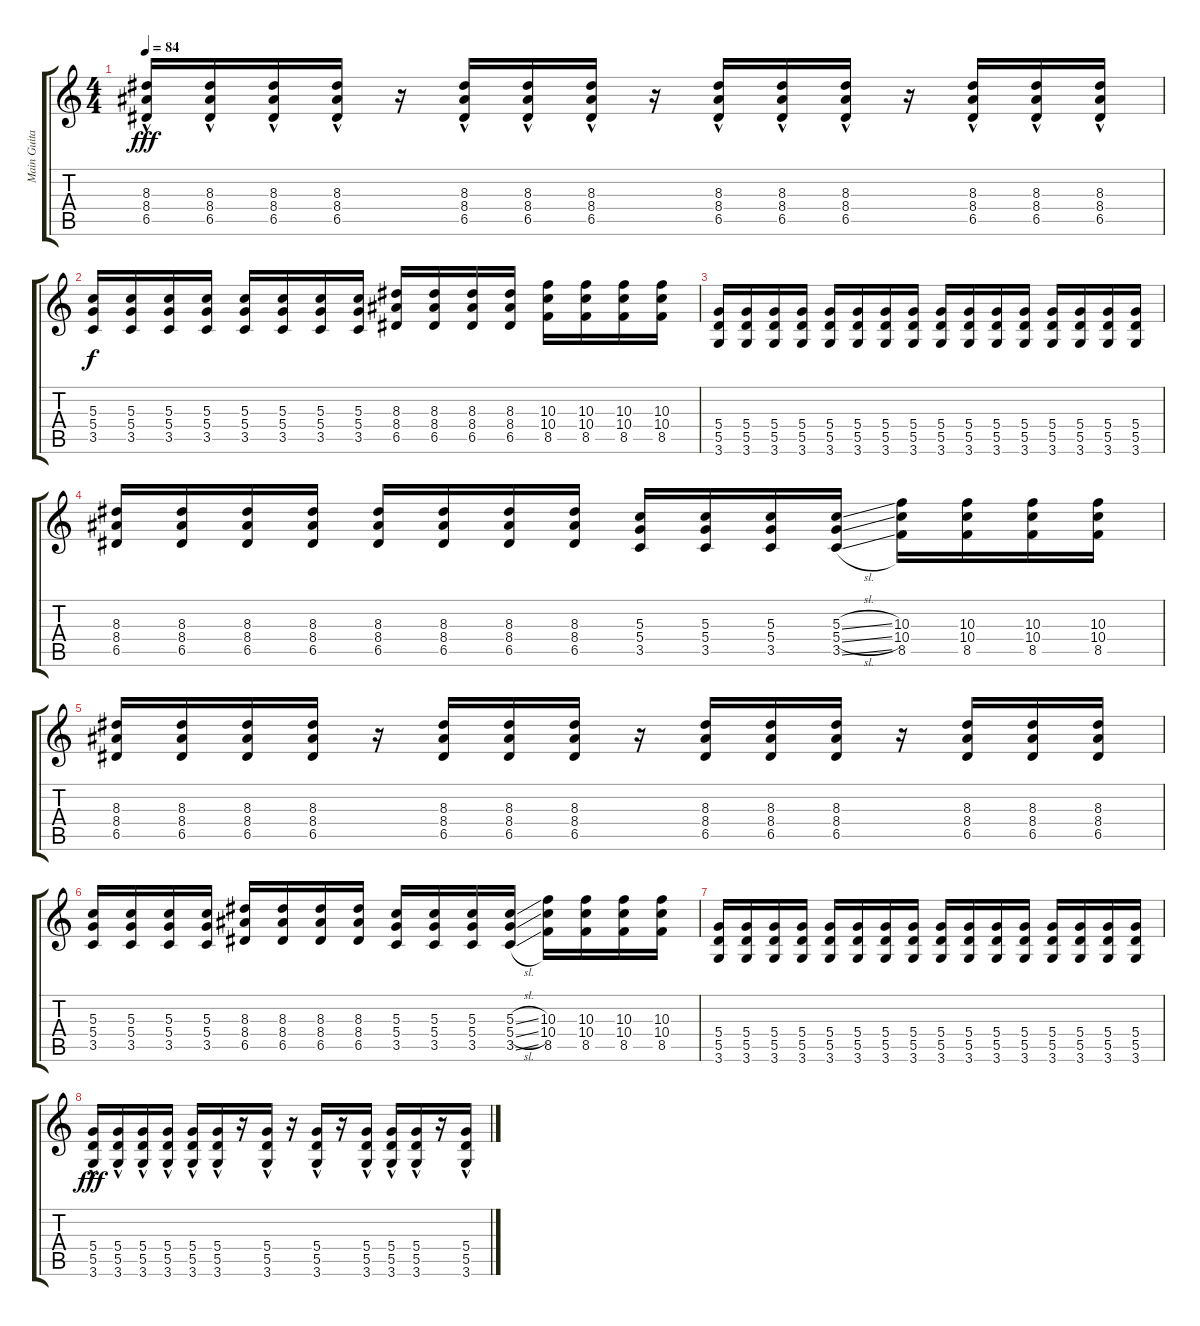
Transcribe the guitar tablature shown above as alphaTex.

\track ("Main Guitar" "Main Guita") {instrument overdrivenguitar}
\staff {score tabs}
\tuning (E4 B3 G3 D3 A2 E2) {hide}
\ts (4 4)
\tempo 84
\clef g2
\ks c
(8.3{hac} 8.4{hac} 6.5{hac}).16{dy fff} (8.3{hac} 8.4{hac} 6.5{hac}).16 (8.3{hac} 8.4{hac} 6.5{hac}).16 (8.3{hac} 8.4{hac} 6.5{hac}).16 r.16 (8.3{hac} 8.4{hac} 6.5{hac}).16 (8.3{hac} 8.4{hac} 6.5{hac}).16 (8.3{hac} 8.4{hac} 6.5{hac}).16 r.16 (8.3{hac} 8.4{hac} 6.5{hac}).16 (8.3{hac} 8.4{hac} 6.5{hac}).16 (8.3{hac} 8.4{hac} 6.5{hac}).16 r.16 (8.3{hac} 8.4{hac} 6.5{hac}).16 (8.3{hac} 8.4{hac} 6.5{hac}).16 (8.3{hac} 8.4{hac} 6.5{hac}).16 |
(5.3 5.4 3.5).16{dy f} (5.3 5.4 3.5).16 (5.3 5.4 3.5).16 (5.3 5.4 3.5).16 (5.3 5.4 3.5).16 (5.3 5.4 3.5).16 (5.3 5.4 3.5).16 (5.3 5.4 3.5).16 (8.3 8.4 6.5).16 (8.3 8.4 6.5).16 (8.3 8.4 6.5).16 (8.3 8.4 6.5).16 (10.3 10.4 8.5).16 (10.3 10.4 8.5).16 (10.3 10.4 8.5).16 (10.3 10.4 8.5).16 |
(5.4 5.5 3.6).16 (5.4 5.5 3.6).16 (5.4 5.5 3.6).16 (5.4 5.5 3.6).16 (5.4 5.5 3.6).16 (5.4 5.5 3.6).16 (5.4 5.5 3.6).16 (5.4 5.5 3.6).16 (5.4 5.5 3.6).16 (5.4 5.5 3.6).16 (5.4 5.5 3.6).16 (5.4 5.5 3.6).16 (5.4 5.5 3.6).16 (5.4 5.5 3.6).16 (5.4 5.5 3.6).16 (5.4 5.5 3.6).16 |
(8.3 8.4 6.5).16 (8.3 8.4 6.5).16 (8.3 8.4 6.5).16 (8.3 8.4 6.5).16 (8.3 8.4 6.5).16 (8.3 8.4 6.5).16 (8.3 8.4 6.5).16 (8.3 8.4 6.5).16 (5.3 5.4 3.5).16 (5.3 5.4 3.5).16 (5.3 5.4 3.5).16 (5.3{sl} 5.4{sl} 3.5{sl}).16 (10.3 10.4 8.5).16 (10.3 10.4 8.5).16 (10.3 10.4 8.5).16 (10.3 10.4 8.5).16 |
(8.3 8.4 6.5).16 (8.3 8.4 6.5).16 (8.3 8.4 6.5).16 (8.3 8.4 6.5).16 r.16 (8.3 8.4 6.5).16 (8.3 8.4 6.5).16 (8.3 8.4 6.5).16 r.16 (8.3 8.4 6.5).16 (8.3 8.4 6.5).16 (8.3 8.4 6.5).16 r.16 (8.3 8.4 6.5).16 (8.3 8.4 6.5).16 (8.3 8.4 6.5).16 |
(5.3 5.4 3.5).16 (5.3 5.4 3.5).16 (5.3 5.4 3.5).16 (5.3 5.4 3.5).16 (8.3 8.4 6.5).16 (8.3 8.4 6.5).16 (8.3 8.4 6.5).16 (8.3 8.4 6.5).16 (5.3 5.4 3.5).16 (5.3 5.4 3.5).16 (5.3 5.4 3.5).16 (5.3{sl} 5.4{sl} 3.5{sl}).16 (10.3 10.4 8.5).16 (10.3 10.4 8.5).16 (10.3 10.4 8.5).16 (10.3 10.4 8.5).16 |
(5.4 5.5 3.6).16 (5.4 5.5 3.6).16 (5.4 5.5 3.6).16 (5.4 5.5 3.6).16 (5.4 5.5 3.6).16 (5.4 5.5 3.6).16 (5.4 5.5 3.6).16 (5.4 5.5 3.6).16 (5.4 5.5 3.6).16 (5.4 5.5 3.6).16 (5.4 5.5 3.6).16 (5.4 5.5 3.6).16 (5.4 5.5 3.6).16 (5.4 5.5 3.6).16 (5.4 5.5 3.6).16 (5.4 5.5 3.6).16 |
(5.4{hac} 5.5{hac} 3.6{hac}).16{dy fff} (5.4{hac} 5.5{hac} 3.6{hac}).16 (5.4{hac} 5.5{hac} 3.6{hac}).16 (5.4{hac} 5.5{hac} 3.6{hac}).16 (5.4{hac} 5.5{hac} 3.6{hac}).16 (5.4{hac} 5.5{hac} 3.6{hac}).16 r.16 (5.4{hac} 5.5{hac} 3.6{hac}).16 r.16 (5.4{hac} 5.5{hac} 3.6{hac}).16 r.16 (5.4{hac} 5.5{hac} 3.6{hac}).16 (5.4{hac} 5.5{hac} 3.6{hac}).16 (5.4{hac} 5.5{hac} 3.6{hac}).16 r.16 (5.4{hac} 5.5{hac} 3.6{hac}).16
